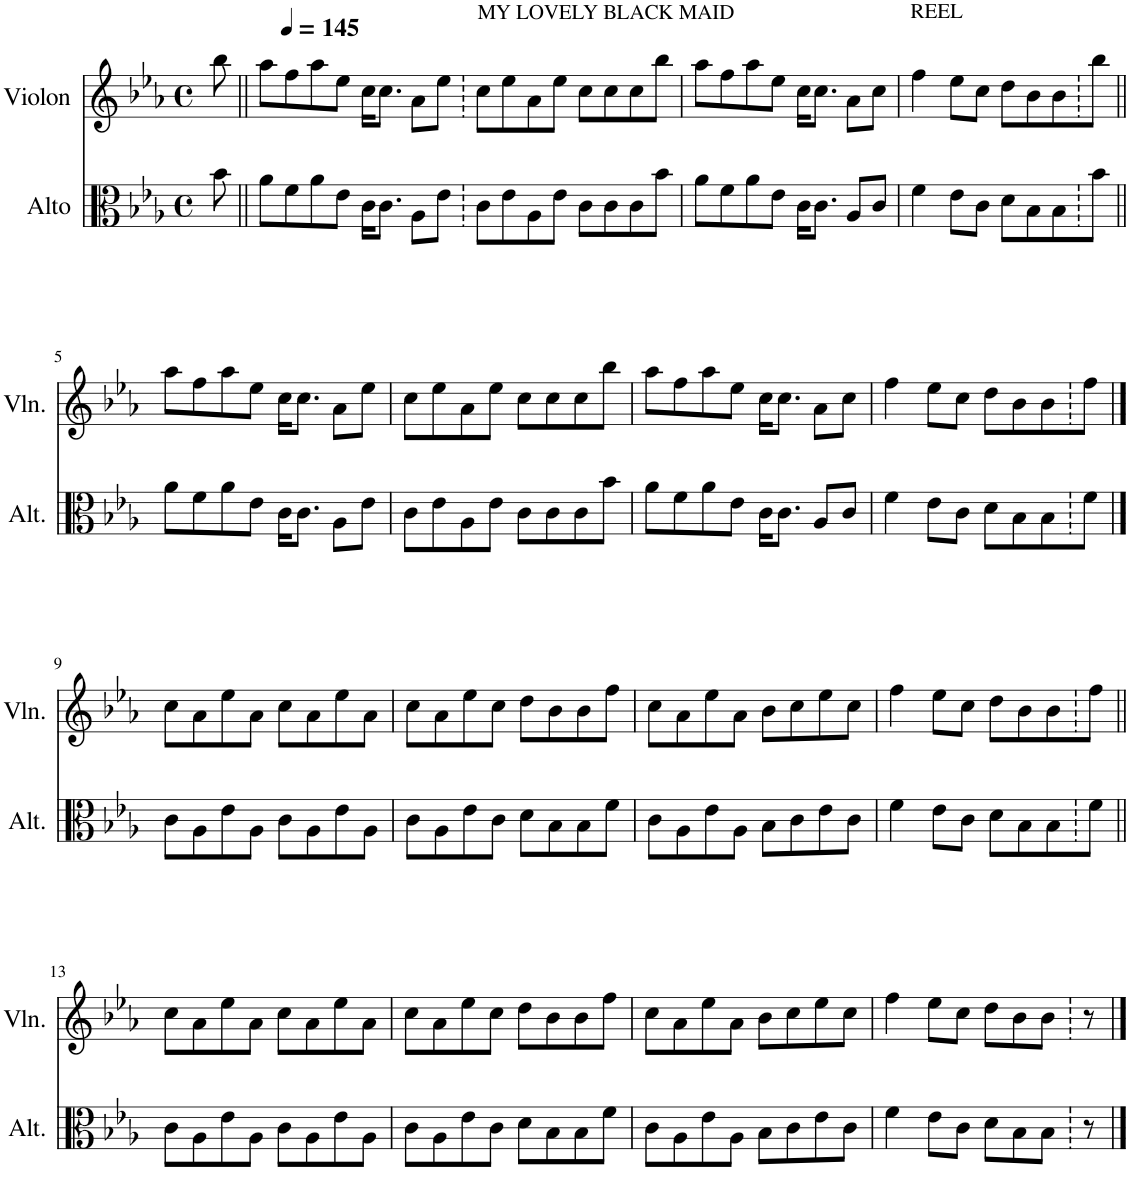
**kern	**kern
*part2	*part1
*staff2	*staff1
*I"Alto	*I"Violon
*I'Alt.	*I'Vln.
*clefC3	*clefG2
*k[b-e-a-]	*k[b-e-a-]
*M4/4	*M4/4
*met(c)	*met(c)
*MM145	*MM145
=	=
8b-\	8bb-\
=1||	=1||
8a-\L	8aa-\L
8f\	8ff\
8a-\	8aa-\
8e-\J	8ee-\J
16c\KL	16cc\KL
8.c\J	8.cc\J
8A-\L	8a-\L
8e-\J	8ee-\J
=2	=2
!	!LO:TX:a:t=MY LOVELY BLACK MAID
8c\L	8cc\L
8e-\	8ee-\
8A-\	8a-\
8e-\J	8ee-\J
8c\L	8cc\L
8c\	8cc\
8c\	8cc\
8b-\J	8bb-\J
=3	=3
8a-\L	8aa-\L
8f\	8ff\
8a-\	8aa-\
8e-\J	8ee-\J
16c\KL	16cc\KL
8.c\J	8.cc\J
8A-/L	8a-\L
8c/J	8cc\J
=4	=4
!	!LO:TX:a:t=REEL
4f\	4ff\
8e-\L	8ee-\L
8c\J	8cc\J
8d\L	8dd\L
8B-\	8b-\
8B-\	8b-\
8b-\J	8bb-\J
!!LO:LB:g=z
=5||	=5||
8a-\L	8aa-\L
8f\	8ff\
8a-\	8aa-\
8e-\J	8ee-\J
16c\KL	16cc\KL
8.c\J	8.cc\J
8A-\L	8a-\L
8e-\J	8ee-\J
=6	=6
8c\L	8cc\L
8e-\	8ee-\
8A-\	8a-\
8e-\J	8ee-\J
8c\L	8cc\L
8c\	8cc\
8c\	8cc\
8b-\J	8bb-\J
=7	=7
8a-\L	8aa-\L
8f\	8ff\
8a-\	8aa-\
8e-\J	8ee-\J
16c\KL	16cc\KL
8.c\J	8.cc\J
8A-/L	8a-\L
8c/J	8cc\J
=8	=8
4f\	4ff\
8e-\L	8ee-\L
8c\J	8cc\J
8d\L	8dd\L
8B-\	8b-\
8B-\	8b-\
8f\J	8ff\J
!!LO:LB:g=z
==9	==9
8c\L	8cc\L
8A-\	8a-\
8e-\	8ee-\
8A-\J	8a-\J
8c\L	8cc\L
8A-\	8a-\
8e-\	8ee-\
8A-\J	8a-\J
=10	=10
8c\L	8cc\L
8A-\	8a-\
8e-\	8ee-\
8c\J	8cc\J
8d\L	8dd\L
8B-\	8b-\
8B-\	8b-\
8f\J	8ff\J
=11	=11
8c\L	8cc\L
8A-\	8a-\
8e-\	8ee-\
8A-\J	8a-\J
8B-\L	8b-\L
8c\	8cc\
8e-\	8ee-\
8c\J	8cc\J
=12	=12
4f\	4ff\
8e-\L	8ee-\L
8c\J	8cc\J
8d\L	8dd\L
8B-\	8b-\
8B-\	8b-\
8f\J	8ff\J
!!LO:LB:g=z
=13||	=13||
8c\L	8cc\L
8A-\	8a-\
8e-\	8ee-\
8A-\J	8a-\J
8c\L	8cc\L
8A-\	8a-\
8e-\	8ee-\
8A-\J	8a-\J
=14	=14
8c\L	8cc\L
8A-\	8a-\
8e-\	8ee-\
8c\J	8cc\J
8d\L	8dd\L
8B-\	8b-\
8B-\	8b-\
8f\J	8ff\J
=15	=15
8c\L	8cc\L
8A-\	8a-\
8e-\	8ee-\
8A-\J	8a-\J
8B-\L	8b-\L
8c\	8cc\
8e-\	8ee-\
8c\J	8cc\J
=16	=16
4f\	4ff\
8e-\L	8ee-\L
8c\J	8cc\J
8d\L	8dd\L
8B-\	8b-\
8B-\J	8b-\J
8r	8r
==	==
*-	*-
